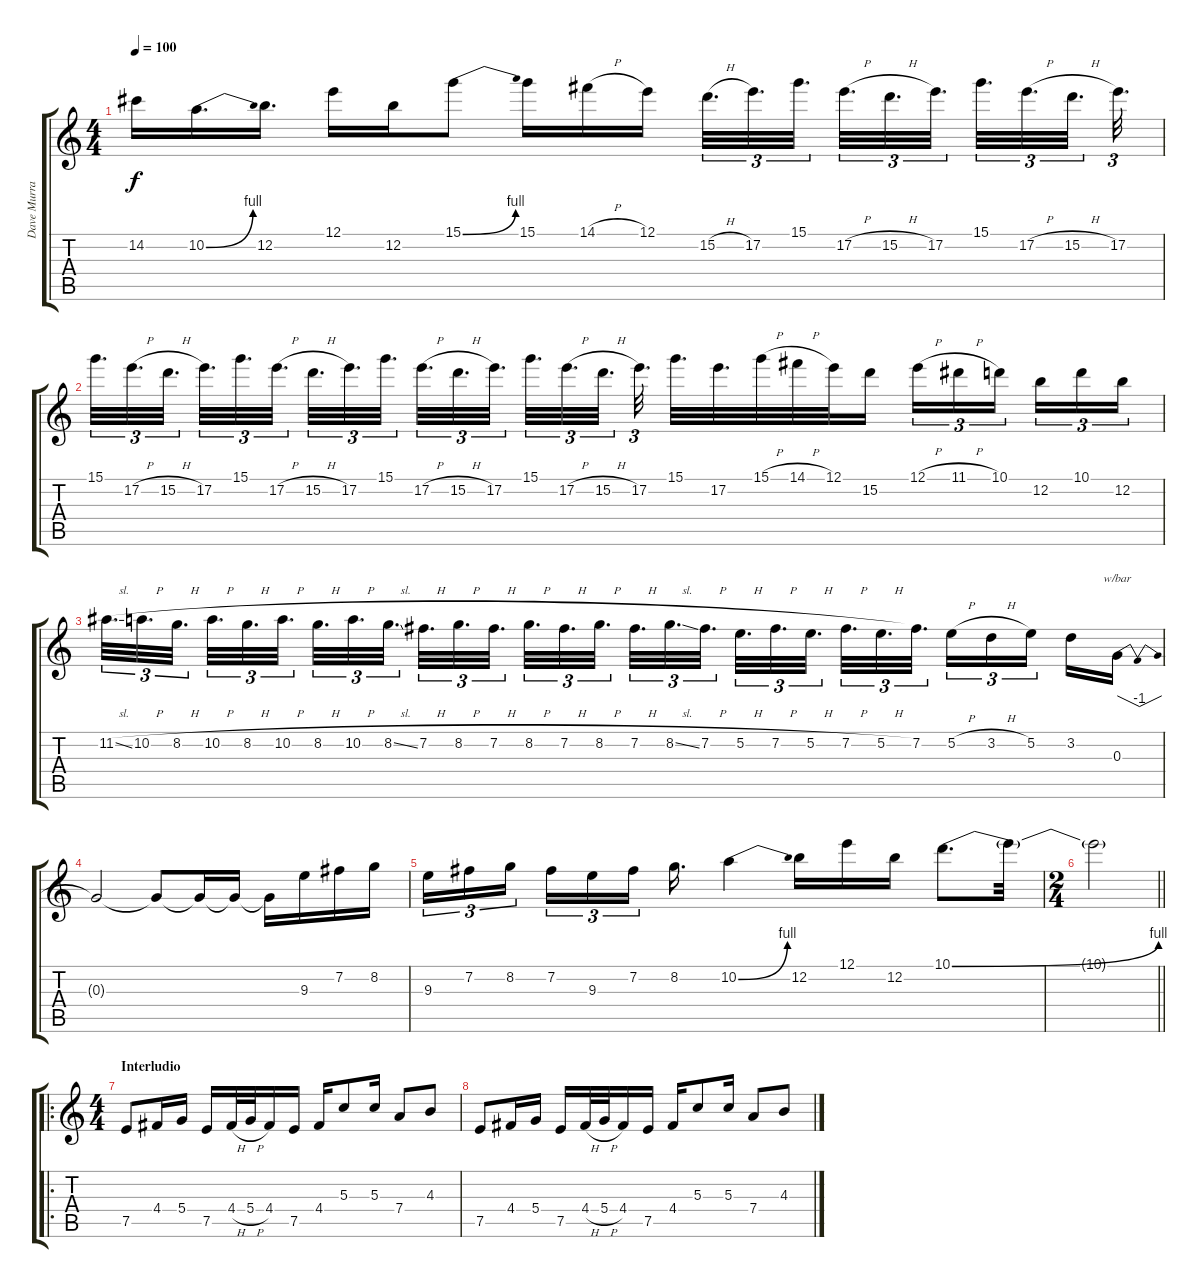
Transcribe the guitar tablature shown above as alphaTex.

\track ("Dave Murray" "Dave Murra") {instrument overdrivenguitar}
\staff {score tabs}
\tuning (E4 B3 G3 D3 A2 E2) {hide}
\ts (4 4)
\tempo 100
\clef g2
\ks c
14.2{t}.16{dy f} 10.2{be (bend 0 0 60 4)}.16{d} 12.2.16{d} 12.1.16 12.2.16 15.1{be (bend 0 0 60 4)}.8 15.1.16 14.1{h}.16 12.1.16{beam splitsecondary} 15.2{h}.32{d tu (3 2)} 17.2.32{d tu (3 2)} 15.1.32{d tu (3 2)} 17.2{h}.32{d tu (3 2)} 15.2{h}.32{d tu (3 2)} 17.2.32{d tu (3 2)} 15.1.32{d tu (3 2)} 17.2{h}.32{d tu (3 2)} 15.2{h}.32{d tu (3 2)} 17.2.32{d tu (3 2)} |
15.1.32{d tu (3 2)} 17.2{h}.32{d tu (3 2)} 15.2{h}.32{d tu (3 2)} 17.2.32{d tu (3 2)} 15.1.32{d tu (3 2)} 17.2{h}.32{d tu (3 2)} 15.2{h}.32{d tu (3 2)} 17.2.32{d tu (3 2)} 15.1.32{d tu (3 2)} 17.2{h}.32{d tu (3 2)} 15.2{h}.32{d tu (3 2)} 17.2.32{d tu (3 2)} 15.1.32{d tu (3 2)} 17.2{h}.32{d tu (3 2)} 15.2{h}.32{d tu (3 2)} 17.2.32{d tu (3 2)} 15.1.32{d} 17.2.32{d} 15.1{h}.32 14.1{h}.32 12.1.32 15.2.16 12.1{h}.16{tu (3 2)} 11.1{h}.16{tu (3 2)} 10.1.16{tu (3 2) beam splitsecondary} 12.2.16{tu (3 2)} 10.1.16{tu (3 2)} 12.2.16{tu (3 2)} |
11.2{sl}.32{d tu (3 2)} 10.2{h}.32{d tu (3 2)} 8.2{h}.32{d tu (3 2)} 10.2{h}.32{d tu (3 2)} 8.2{h}.32{d tu (3 2)} 10.2{h}.32{d tu (3 2)} 8.2{h}.32{d tu (3 2)} 10.2{h}.32{d tu (3 2)} 8.2{sl}.32{d tu (3 2)} 7.2{h}.32{d tu (3 2)} 8.2{h}.32{d tu (3 2)} 7.2{h}.32{d tu (3 2)} 8.2{h}.32{d tu (3 2)} 7.2{h}.32{d tu (3 2)} 8.2{h}.32{d tu (3 2)} 7.2{h}.32{d tu (3 2)} 8.2{sl}.32{d tu (3 2)} 7.2{h}.32{d tu (3 2)} 5.2{h}.32{d tu (3 2)} 7.2{h}.32{d tu (3 2)} 5.2{h}.32{d tu (3 2)} 7.2{h}.32{d tu (3 2)} 5.2{h}.32{d tu (3 2)} 7.2.32{d tu (3 2)} 5.2{h}.16{tu (3 2)} 3.2{h}.16{tu (3 2)} 5.2.16{tu (3 2) beam splitsecondary} 3.2.16 0.3.16{tbe (dip default 0 0 30 -4 60 0)} |
0.3{t}.2 0.3{t}.8 0.3{t}.16 0.3{t}.16 0.3{t}.16 9.3.16 7.2.16 8.2.16 |
9.3.16{tu (3 2)} 7.2.16{tu (3 2)} 8.2.16{tu (3 2) beam splitsecondary} 7.2.16{tu (3 2)} 9.3.16{tu (3 2)} 7.2.16{tu (3 2)} 8.2.16{d} 10.2{be (bend 0 0 60 4)}.4 12.2.16 12.1.16 12.2.16 10.1{be (bend 0 0 60 4)}.8{d} 10.1{t}.32 |
\ts (2 4)
\barLineRight lightlight
10.1{t}.2 |
\ro
\ts (4 4)
\section ("" "Interludio")
7.5.8{volume 11} 4.4.16 5.4.16 7.5.16 4.4{h}.32 5.4{h}.32 4.4.16 7.5.16 4.4.16 5.3.8 5.3.16 7.4.8 4.3.8 |
7.5.8 4.4.16 5.4.16 7.5.16 4.4{h}.32 5.4{h}.32 4.4.16 7.5.16 4.4.16 5.3.8 5.3.16 7.4.8 4.3.8
